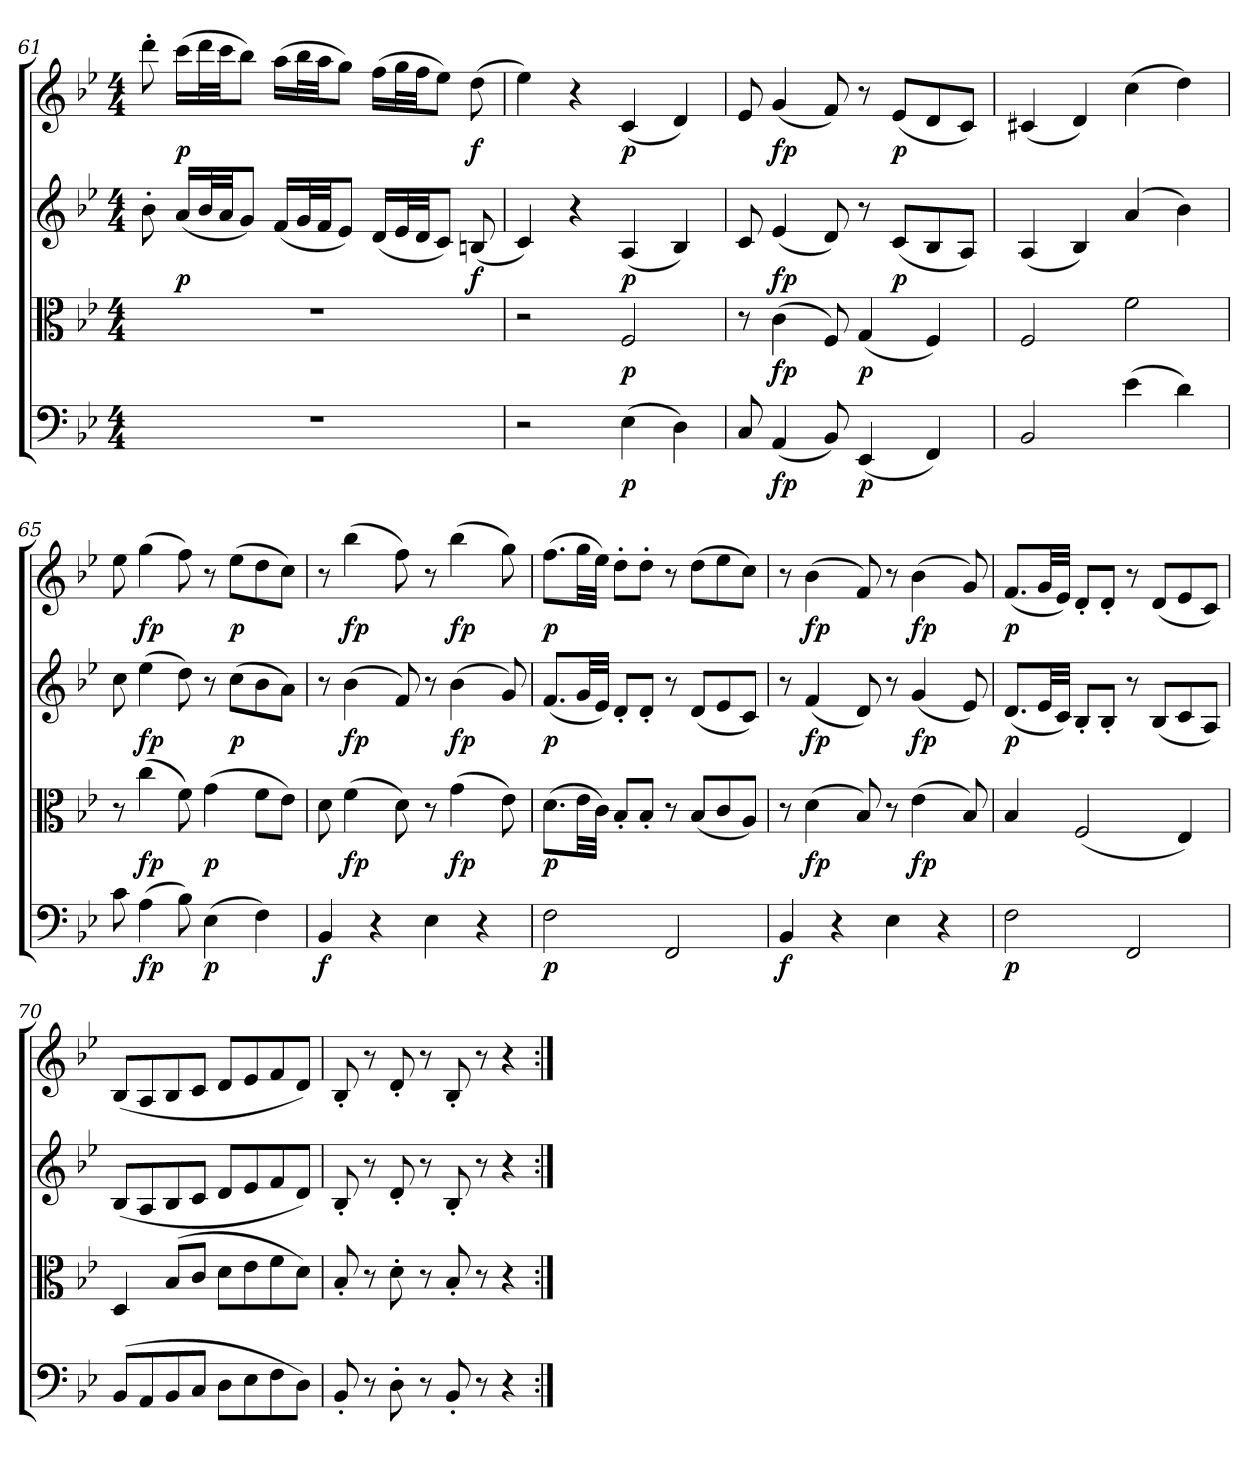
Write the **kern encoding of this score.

**kern	**dynam	**kern	**dynam	**kern	**dynam	**kern	**dynam
*part4	*part4	*part3	*part3	*part2	*part2	*part1	*part1
*staff4	*staff4	*staff3	*staff3	*staff2	*staff2	*staff1	*staff1
*clefF4	*	*clefC3	*	*clefG2	*	*clefG2	*
*k[b-e-]	*	*k[b-e-]	*	*k[b-e-]	*	*k[b-e-]	*
*B-:	*	*B-:	*	*B-:	*	*B-:	*
*M4/4	*	*M4/4	*	*M4/4	*	*M4/4	*
=61	=61	=61	=61	=61	=61	=61	=61
1r	.	1r	.	8b-'\	.	8ddd'\	.
.	.	.	.	(16a/LL	p	(16ccc\LL	p
.	.	.	.	32b-/L	.	32ddd\L	.
.	.	.	.	32a/JJ	.	32ccc\JJ	.
.	.	.	.	8g/J)	.	8bb-\J)	.
.	.	.	.	(16f/LL	.	(16aa\LL	.
.	.	.	.	32g/L	.	32bb-\L	.
.	.	.	.	32f/JJ	.	32aa\JJ	.
.	.	.	.	8e-/J)	.	8gg\J)	.
.	.	.	.	(16d/LL	.	(16ff\LL	.
.	.	.	.	32e-/L	.	32gg\L	.
.	.	.	.	32d/JJ	.	32ff\JJ	.
.	.	.	.	8c/J)	.	8ee-\J)	.
.	.	.	.	(8Bn/	f	(8dd\	f
=62	=62	=62	=62	=62	=62	=62	=62
2r	.	2r	.	4c/)	.	4ee-\)	.
.	.	.	.	4r	.	4r	.
(4E-\	p	2F/	p	(4A/	p	(4c/	p
4D\)	.	.	.	4B-/)	.	4d/)	.
=63	=63	=63	=63	=63	=63	=63	=63
8C/	.	8r	.	8c/	.	8e-/	.
(4AA/	fp	(4c\	fp	(4e-/	fp	(4g/	fp
8BB-/)	.	8F/)	.	8d/)	.	8f/)	.
(4EE-/	p	(4G/	p	8r	.	8r	.
.	.	.	.	(8c/L	p	(8e-/L	p
4FF/)	.	4F/)	.	8B-/	.	8d/	.
.	.	.	.	8A/J)	.	8c/J)	.
=64	=64	=64	=64	=64	=64	=64	=64
2BB-/	.	2F/	.	(4A/	.	(4c#X/	.
.	.	.	.	4B-/)	.	4d/)	.
(4e-\	.	2f\	.	(4a/	.	(4cc\	.
4d\)	.	.	.	4b-\)	.	4dd\)	.
=65	=65	=65	=65	=65	=65	=65	=65
8c\	.	8r	.	8cc\	.	8ee-\	.
(4A\	fp	(4cc\	fp	(4ee-\	fp	(4gg\	fp
8B-\)	.	8f\)	.	8dd\)	.	8ff\)	.
(4E-\	p	(4g\	p	8r	.	8r	.
.	.	.	.	(8cc\L	p	(8ee-\L	p
4F\)	.	8f\L	.	8b-\	.	8dd\	.
.	.	8e-\J)	.	8a\J)	.	8cc\J)	.
=66	=66	=66	=66	=66	=66	=66	=66
4BB-/	f	8d\	.	8r	.	8r	.
.	.	(4f\	fp	(4b-\	fp	(4bb-\	fp
4r	.	.	.	.	.	.	.
.	.	8d\)	.	8f/)	.	8ff\)	.
4E-\	.	8r	.	8r	.	8r	.
.	.	(4g\	fp	(4b-\	fp	(4bb-\	fp
4r	.	.	.	.	.	.	.
.	.	8e-\)	.	8g/)	.	8gg\)	.
=67	=67	=67	=67	=67	=67	=67	=67
2F\	p	(8.d\L	p	(8.f/L	p	(8.ff\L	p
.	.	32e-\LL	.	32g/LL	.	32gg\LL	.
.	.	32c\JJJ)	.	32e-/JJJ)	.	32ee-\JJJ)	.
.	.	8B-'/L	.	8d'/L	.	8dd'\L	.
.	.	8B-'/J	.	8d'/J	.	8dd'\J	.
2FF/	.	8r	.	8r	.	8r	.
.	.	(8B-/L	.	(8d/L	.	(8dd\L	.
.	.	8c/	.	8e-/	.	8ee-\	.
.	.	8A/J)	.	8c/J)	.	8cc\J)	.
=68	=68	=68	=68	=68	=68	=68	=68
4BB-/	f	8r	.	8r	.	8r	.
.	.	(4d\	fp	(4f/	fp	(4b-\	fp
4r	.	.	.	.	.	.	.
.	.	8B-/)	.	8d/)	.	8f/)	.
4E-\	.	8r	.	8r	.	8r	.
.	.	(4e-\	fp	(4g/	fp	(4b-\	fp
4r	.	.	.	.	.	.	.
.	.	8B-/)	.	8e-/)	.	8g/)	.
=69	=69	=69	=69	=69	=69	=69	=69
2F\	p	4B-/	.	(8.d/L	p	(8.f/L	p
.	.	.	.	32e-/LL	.	32g/LL	.
.	.	.	.	32c/JJJ)	.	32e-/JJJ)	.
.	.	(2F/	.	8B-'/L	.	8d'/L	.
.	.	.	.	8B-'/J	.	8d'/J	.
2FF/	.	.	.	8r	.	8r	.
.	.	.	.	(8B-/L	.	(8d/L	.
.	.	4E-/)	.	8c/	.	8e-/	.
.	.	.	.	8A/J)	.	8c/J)	.
=70	=70	=70	=70	=70	=70	=70	=70
(8BB-/L	.	4D/	.	(8B-/L	.	(8B-/L	.
8AA/	.	.	.	8A/	.	8A/	.
8BB-/	.	(8B-/L	.	8B-/	.	8B-/	.
8C/J	.	8c/J	.	8c/J	.	8c/J	.
8D\L	.	8d\L	.	8d/L	.	8d/L	.
8E-\	.	8e-\	.	8e-/	.	8e-/	.
8F\	.	8f\	.	8f/	.	8f/	.
8D\J)	.	8d\J)	.	8d/J)	.	8d/J)	.
=71	=71	=71	=71	=71	=71	=71	=71
8BB-'/	.	8B-'/	.	8B-'/	.	8B-'/	.
8r	.	8r	.	8r	.	8r	.
8D'\	.	8d'\	.	8d'/	.	8d'/	.
8r	.	8r	.	8r	.	8r	.
8BB-'/	.	8B-'/	.	8B-'/	.	8B-'/	.
8r	.	8r	.	8r	.	8r	.
4r	.	4r	.	4r	.	4r	.
=:|!	=:|!	=:|!	=:|!	=:|!	=:|!	=:|!	=:|!
*-	*-	*-	*-	*-	*-	*-	*-
